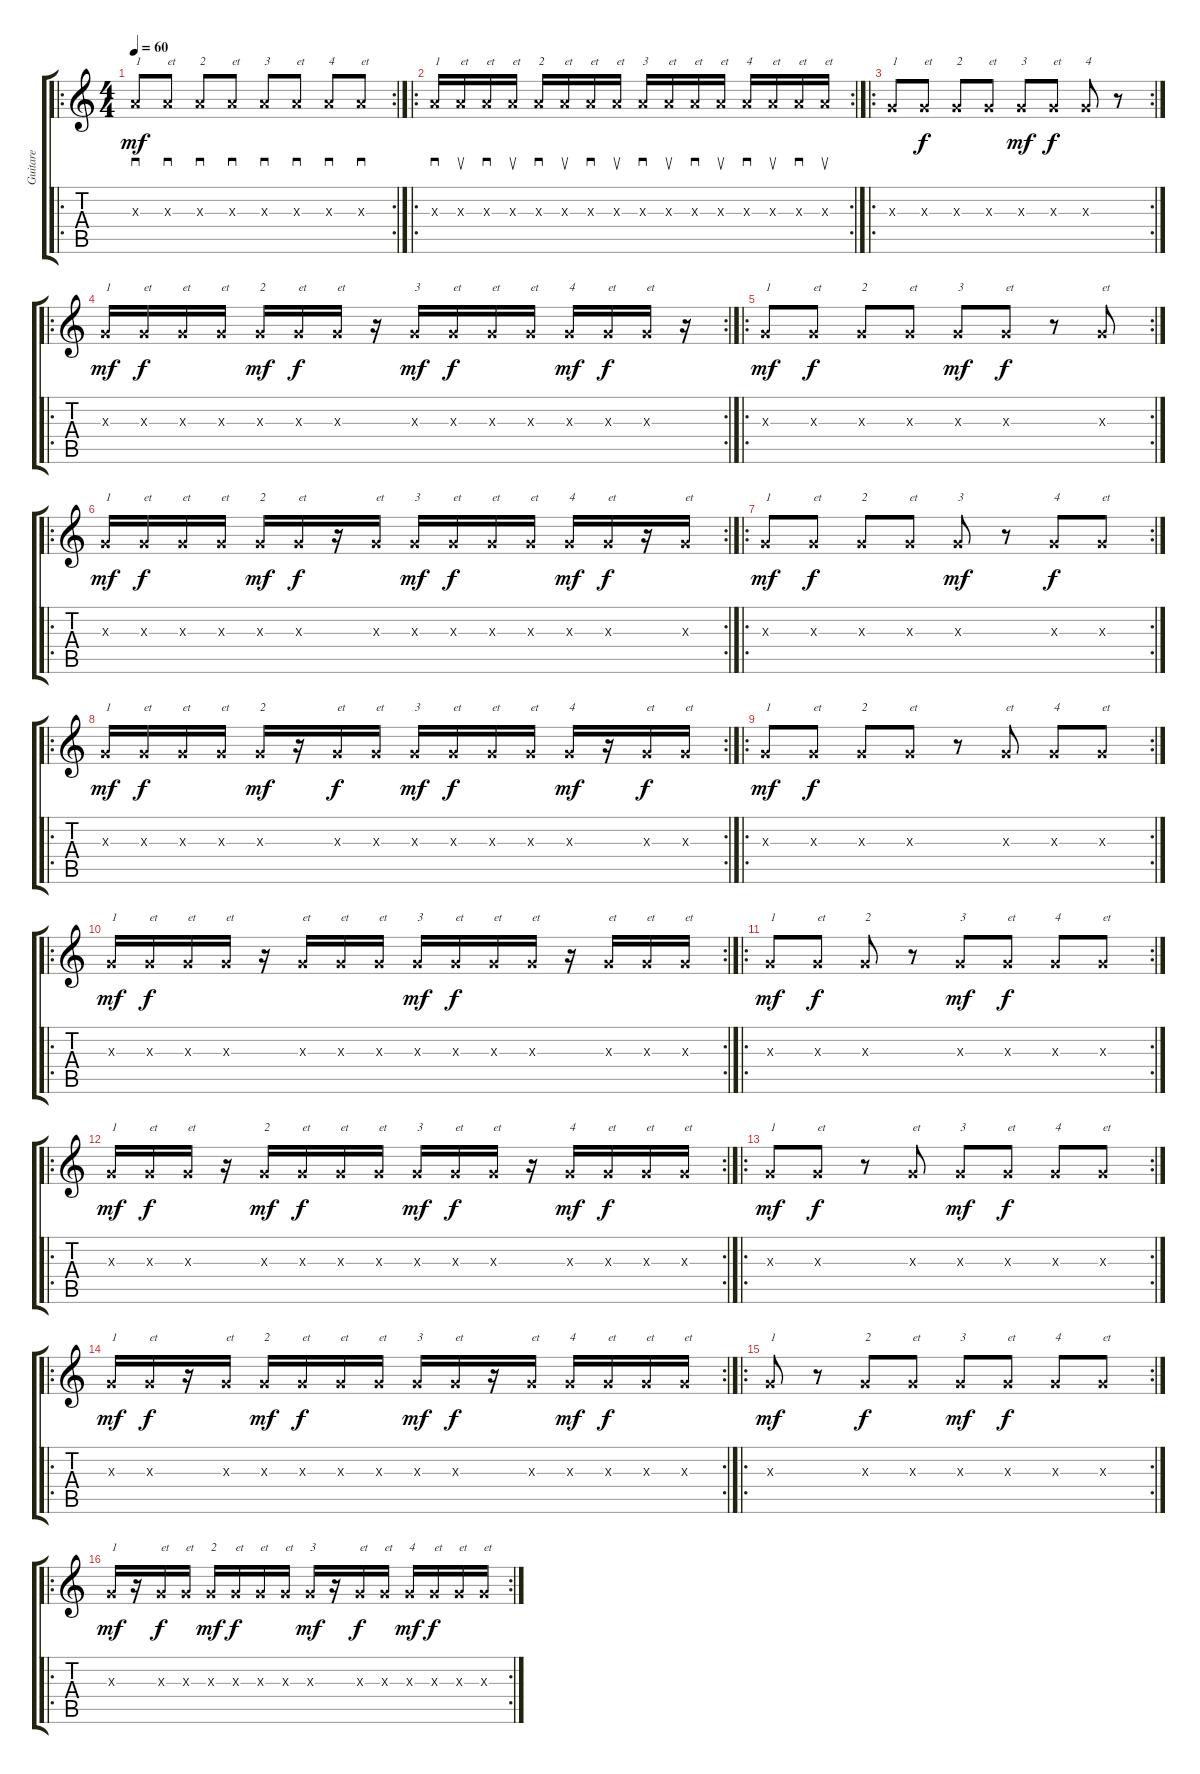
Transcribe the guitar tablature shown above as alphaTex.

\track ("Guitare" "Guitare") {instrument acousticguitarsteel}
\staff {score tabs}
\tuning (E4 B3 G3 D3 A2 E2) {hide}
\ro
\rc 2
\ts (4 4)
\tempo 60
\clef g2
\ks c
2.3{x}.8{sd txt "1" dy mf instrument acousticguitarsteel} 2.3{x}.8{sd txt "et"} 2.3{x}.8{sd txt "2"} 2.3{x}.8{sd txt "et"} 2.3{x}.8{sd txt "3"} 2.3{x}.8{sd txt "et"} 2.3{x}.8{sd txt "4"} 2.3{x}.8{sd txt "et"} |
\ro
\rc 2
2.3{x}.16{sd txt "1"} 2.3{x}.16{su txt "et"} 2.3{x}.16{sd txt "et"} 2.3{x}.16{su txt "et"} 2.3{x}.16{sd txt "2"} 2.3{x}.16{su txt "et"} 2.3{x}.16{sd txt "et"} 2.3{x}.16{su txt "et"} 2.3{x}.16{sd txt "3"} 2.3{x}.16{su txt "et"} 2.3{x}.16{sd txt "et"} 2.3{x}.16{su txt "et"} 2.3{x}.16{sd txt "4"} 2.3{x}.16{su txt "et"} 2.3{x}.16{sd txt "et"} 2.3{x}.16{su txt "et"} |
\ro
\rc 2
0.3{x}.8{txt "1"} 0.3{x}.8{txt "et" dy f} 0.3{x}.8{txt "2"} 0.3{x}.8{txt "et"} 0.3{x}.8{txt "3" dy mf} 0.3{x}.8{txt "et" dy f} 0.3{x}.8{txt "4"} r.8 |
\ro
\rc 2
0.3{x}.16{txt "1" dy mf} 0.3{x}.16{txt "et" dy f} 0.3{x}.16{txt "et"} 0.3{x}.16{txt "et"} 0.3{x}.16{txt "2" dy mf} 0.3{x}.16{txt "et" dy f} 0.3{x}.16{txt "et"} r.16 0.3{x}.16{txt "3" dy mf} 0.3{x}.16{txt "et" dy f} 0.3{x}.16{txt "et"} 0.3{x}.16{txt "et"} 0.3{x}.16{txt "4" dy mf} 0.3{x}.16{txt "et" dy f} 0.3{x}.16{txt "et"} r.16 |
\ro
\rc 2
0.3{x}.8{txt "1" dy mf} 0.3{x}.8{txt "et" dy f} 0.3{x}.8{txt "2"} 0.3{x}.8{txt "et"} 0.3{x}.8{txt "3" dy mf} 0.3{x}.8{txt "et" dy f} r.8 0.3{x}.8{txt "et"} |
\ro
\rc 2
0.3{x}.16{txt "1" dy mf} 0.3{x}.16{txt "et" dy f} 0.3{x}.16{txt "et"} 0.3{x}.16{txt "et"} 0.3{x}.16{txt "2" dy mf} 0.3{x}.16{txt "et" dy f} r.16 0.3{x}.16{txt "et"} 0.3{x}.16{txt "3" dy mf} 0.3{x}.16{txt "et" dy f} 0.3{x}.16{txt "et"} 0.3{x}.16{txt "et"} 0.3{x}.16{txt "4" dy mf} 0.3{x}.16{txt "et" dy f} r.16 0.3{x}.16{txt "et"} |
\ro
\rc 2
0.3{x}.8{txt "1" dy mf} 0.3{x}.8{txt "et" dy f} 0.3{x}.8{txt "2"} 0.3{x}.8{txt "et"} 0.3{x}.8{txt "3" dy mf} r.8 0.3{x}.8{txt "4" dy f} 0.3{x}.8{txt "et"} |
\ro
\rc 2
0.3{x}.16{txt "1" dy mf} 0.3{x}.16{txt "et" dy f} 0.3{x}.16{txt "et"} 0.3{x}.16{txt "et"} 0.3{x}.16{txt "2" dy mf} r.16 0.3{x}.16{txt "et" dy f} 0.3{x}.16{txt "et"} 0.3{x}.16{txt "3" dy mf} 0.3{x}.16{txt "et" dy f} 0.3{x}.16{txt "et"} 0.3{x}.16{txt "et"} 0.3{x}.16{txt "4" dy mf} r.16 0.3{x}.16{txt "et" dy f} 0.3{x}.16{txt "et"} |
\ro
\rc 2
0.3{x}.8{txt "1" dy mf} 0.3{x}.8{txt "et" dy f} 0.3{x}.8{txt "2"} 0.3{x}.8{txt "et"} r.8 0.3{x}.8{txt "et"} 0.3{x}.8{txt "4"} 0.3{x}.8{txt "et"} |
\ro
\rc 2
0.3{x}.16{txt "1" dy mf} 0.3{x}.16{txt "et" dy f} 0.3{x}.16{txt "et"} 0.3{x}.16{txt "et"} r.16 0.3{x}.16{txt "et"} 0.3{x}.16{txt "et"} 0.3{x}.16{txt "et"} 0.3{x}.16{txt "3" dy mf} 0.3{x}.16{txt "et" dy f} 0.3{x}.16{txt "et"} 0.3{x}.16{txt "et"} r.16 0.3{x}.16{txt "et"} 0.3{x}.16{txt "et"} 0.3{x}.16{txt "et"} |
\ro
\rc 2
0.3{x}.8{txt "1" dy mf} 0.3{x}.8{txt "et" dy f} 0.3{x}.8{txt "2"} r.8 0.3{x}.8{txt "3" dy mf} 0.3{x}.8{txt "et" dy f} 0.3{x}.8{txt "4"} 0.3{x}.8{txt "et"} |
\ro
\rc 2
0.3{x}.16{txt "1" dy mf} 0.3{x}.16{txt "et" dy f} 0.3{x}.16{txt "et"} r.16 0.3{x}.16{txt "2" dy mf} 0.3{x}.16{txt "et" dy f} 0.3{x}.16{txt "et"} 0.3{x}.16{txt "et"} 0.3{x}.16{txt "3" dy mf} 0.3{x}.16{txt "et" dy f} 0.3{x}.16{txt "et"} r.16 0.3{x}.16{txt "4" dy mf} 0.3{x}.16{txt "et" dy f} 0.3{x}.16{txt "et"} 0.3{x}.16{txt "et"} |
\ro
\rc 2
0.3{x}.8{txt "1" dy mf} 0.3{x}.8{txt "et" dy f} r.8 0.3{x}.8{txt "et"} 0.3{x}.8{txt "3" dy mf} 0.3{x}.8{txt "et" dy f} 0.3{x}.8{txt "4"} 0.3{x}.8{txt "et"} |
\ro
\rc 2
0.3{x}.16{txt "1" dy mf} 0.3{x}.16{txt "et" dy f} r.16 0.3{x}.16{txt "et"} 0.3{x}.16{txt "2" dy mf} 0.3{x}.16{txt "et" dy f} 0.3{x}.16{txt "et"} 0.3{x}.16{txt "et"} 0.3{x}.16{txt "3" dy mf} 0.3{x}.16{txt "et" dy f} r.16 0.3{x}.16{txt "et"} 0.3{x}.16{txt "4" dy mf} 0.3{x}.16{txt "et" dy f} 0.3{x}.16{txt "et"} 0.3{x}.16{txt "et"} |
\ro
\rc 2
0.3{x}.8{txt "1" dy mf} r.8 0.3{x}.8{txt "2" dy f} 0.3{x}.8{txt "et"} 0.3{x}.8{txt "3" dy mf} 0.3{x}.8{txt "et" dy f} 0.3{x}.8{txt "4"} 0.3{x}.8{txt "et"} |
\ro
\rc 2
0.3{x}.16{txt "1" dy mf} r.16 0.3{x}.16{txt "et" dy f} 0.3{x}.16{txt "et"} 0.3{x}.16{txt "2" dy mf} 0.3{x}.16{txt "et" dy f} 0.3{x}.16{txt "et"} 0.3{x}.16{txt "et"} 0.3{x}.16{txt "3" dy mf} r.16 0.3{x}.16{txt "et" dy f} 0.3{x}.16{txt "et"} 0.3{x}.16{txt "4" dy mf} 0.3{x}.16{txt "et" dy f} 0.3{x}.16{txt "et"} 0.3{x}.16{txt "et"}
